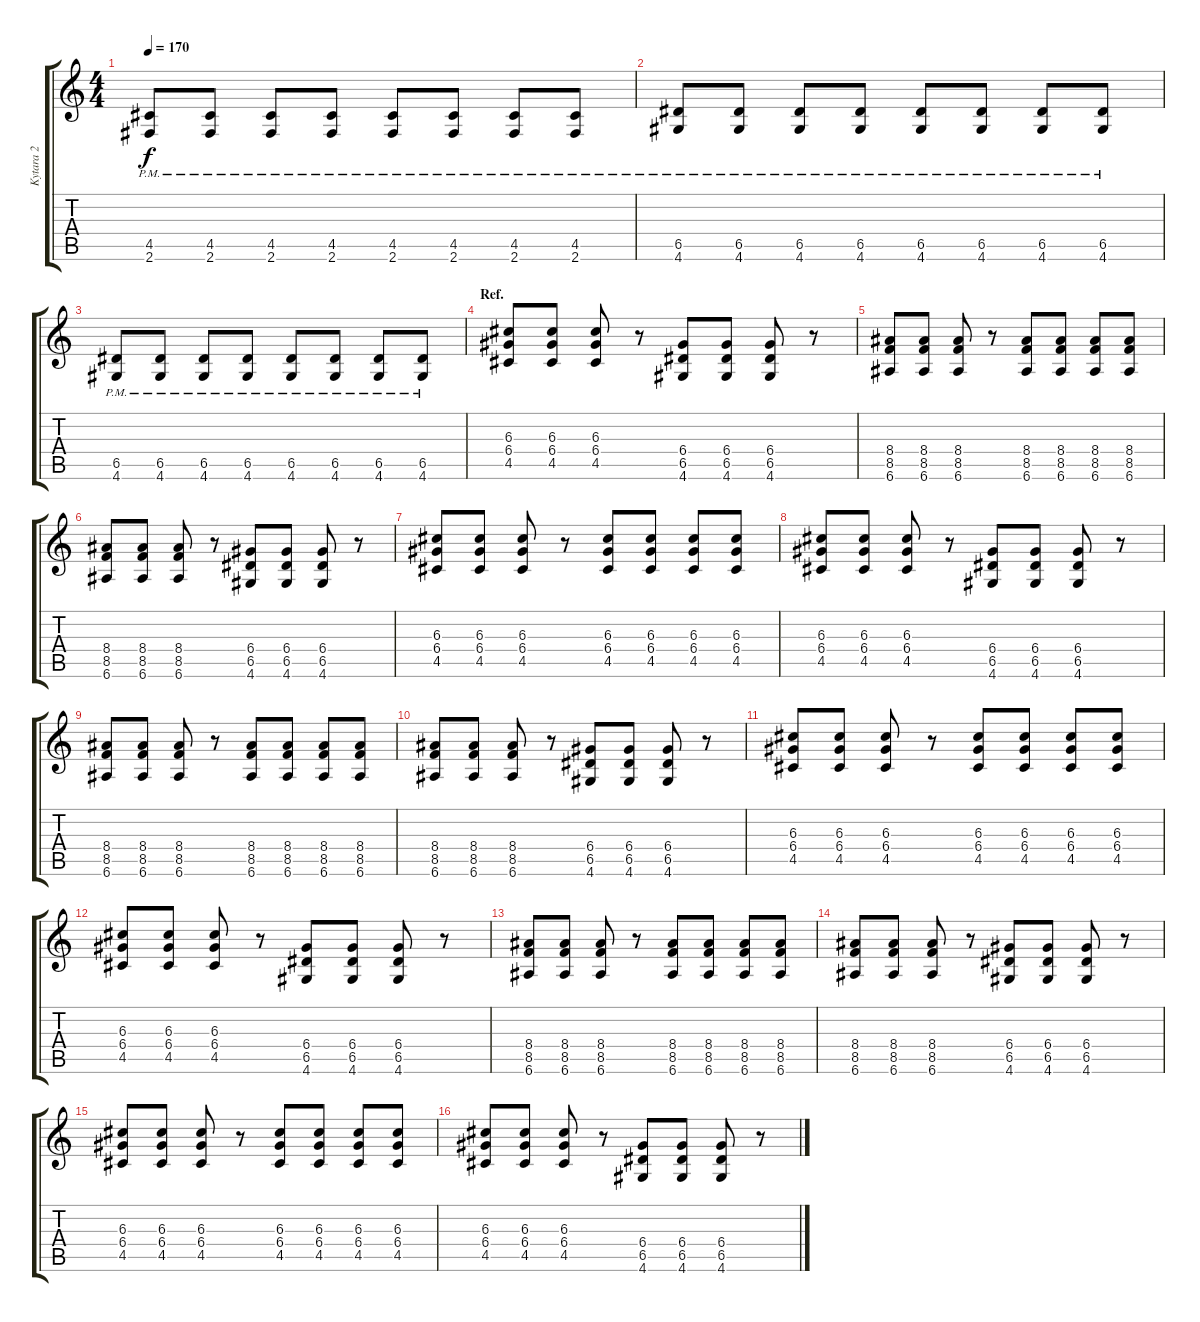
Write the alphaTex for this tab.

\track ("Kytara 2" "Kytara 2") {instrument distortionguitar}
\staff {score tabs}
\tuning (E4 B3 G3 D3 A2 E2) {hide}
\ts (4 4)
\tempo 170
\clef g2
\ks c
(4.5{pm} 2.6{pm}).8{dy f} (4.5{pm} 2.6{pm}).8 (4.5{pm} 2.6{pm}).8 (4.5{pm} 2.6{pm}).8 (4.5{pm} 2.6{pm}).8 (4.5{pm} 2.6{pm}).8 (4.5{pm} 2.6{pm}).8 (4.5{pm} 2.6{pm}).8 |
(6.5{pm} 4.6{pm}).8 (6.5{pm} 4.6{pm}).8 (6.5{pm} 4.6{pm}).8 (6.5{pm} 4.6{pm}).8 (6.5{pm} 4.6{pm}).8 (6.5{pm} 4.6{pm}).8 (6.5{pm} 4.6{pm}).8 (6.5{pm} 4.6{pm}).8 |
(6.5{pm} 4.6{pm}).8 (6.5{pm} 4.6{pm}).8 (6.5{pm} 4.6{pm}).8 (6.5{pm} 4.6{pm}).8 (6.5{pm} 4.6{pm}).8 (6.5{pm} 4.6{pm}).8 (6.5{pm} 4.6{pm}).8 (6.5{pm} 4.6{pm}).8 |
\section ("" "Ref.")
(6.3 6.4 4.5).8 (6.3 6.4 4.5).8 (6.3 6.4 4.5).8 r.8 (6.4 6.5 4.6).8 (6.4 6.5 4.6).8 (6.4 6.5 4.6).8 r.8 |
(8.4 8.5 6.6).8 (8.4 8.5 6.6).8 (8.4 8.5 6.6).8 r.8 (8.4 8.5 6.6).8 (8.4 8.5 6.6).8 (8.4 8.5 6.6).8 (8.4 8.5 6.6).8 |
(8.4 8.5 6.6).8 (8.4 8.5 6.6).8 (8.4 8.5 6.6).8 r.8 (6.4 6.5 4.6).8 (6.4 6.5 4.6).8 (6.4 6.5 4.6).8 r.8 |
(6.3 6.4 4.5).8 (6.3 6.4 4.5).8 (6.3 6.4 4.5).8 r.8 (6.3 6.4 4.5).8 (6.3 6.4 4.5).8 (6.3 6.4 4.5).8 (6.3 6.4 4.5).8 |
(6.3 6.4 4.5).8 (6.3 6.4 4.5).8 (6.3 6.4 4.5).8 r.8 (6.4 6.5 4.6).8 (6.4 6.5 4.6).8 (6.4 6.5 4.6).8 r.8 |
(8.4 8.5 6.6).8 (8.4 8.5 6.6).8 (8.4 8.5 6.6).8 r.8 (8.4 8.5 6.6).8 (8.4 8.5 6.6).8 (8.4 8.5 6.6).8 (8.4 8.5 6.6).8 |
(8.4 8.5 6.6).8 (8.4 8.5 6.6).8 (8.4 8.5 6.6).8 r.8 (6.4 6.5 4.6).8 (6.4 6.5 4.6).8 (6.4 6.5 4.6).8 r.8 |
(6.3 6.4 4.5).8 (6.3 6.4 4.5).8 (6.3 6.4 4.5).8 r.8 (6.3 6.4 4.5).8 (6.3 6.4 4.5).8 (6.3 6.4 4.5).8 (6.3 6.4 4.5).8 |
(6.3 6.4 4.5).8 (6.3 6.4 4.5).8 (6.3 6.4 4.5).8 r.8 (6.4 6.5 4.6).8 (6.4 6.5 4.6).8 (6.4 6.5 4.6).8 r.8 |
(8.4 8.5 6.6).8 (8.4 8.5 6.6).8 (8.4 8.5 6.6).8 r.8 (8.4 8.5 6.6).8 (8.4 8.5 6.6).8 (8.4 8.5 6.6).8 (8.4 8.5 6.6).8 |
(8.4 8.5 6.6).8 (8.4 8.5 6.6).8 (8.4 8.5 6.6).8 r.8 (6.4 6.5 4.6).8 (6.4 6.5 4.6).8 (6.4 6.5 4.6).8 r.8 |
(6.3 6.4 4.5).8 (6.3 6.4 4.5).8 (6.3 6.4 4.5).8 r.8 (6.3 6.4 4.5).8 (6.3 6.4 4.5).8 (6.3 6.4 4.5).8 (6.3 6.4 4.5).8 |
(6.3 6.4 4.5).8 (6.3 6.4 4.5).8 (6.3 6.4 4.5).8 r.8 (6.4 6.5 4.6).8 (6.4 6.5 4.6).8 (6.4 6.5 4.6).8 r.8
